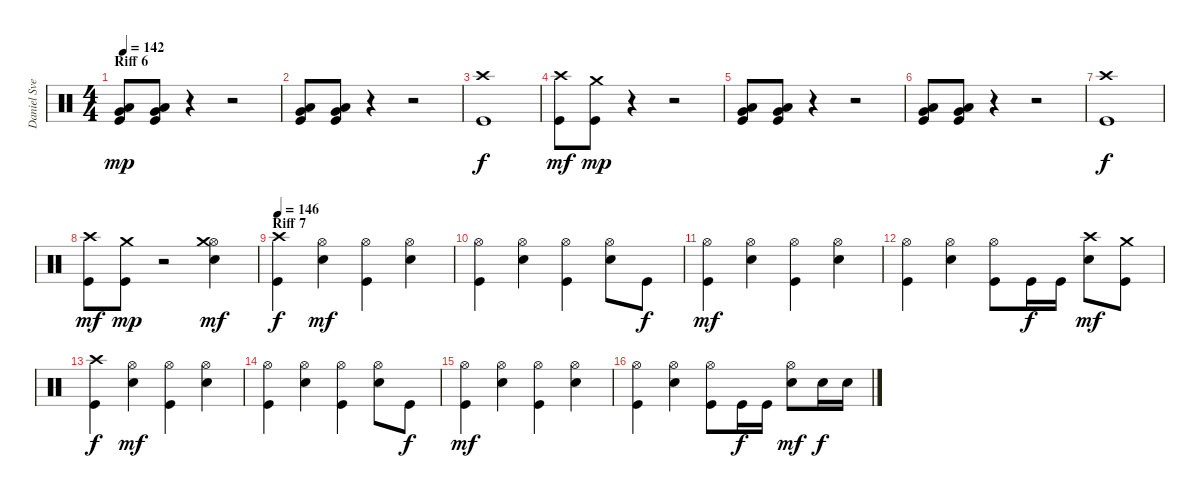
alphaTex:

\track ("Daniel Svensson" "Daniel Sve") {instrument percussion}
\staff {score}
\articulation defaults
\ts (4 4)
\section ("" "Riff 6")
\tempo 142
\clef neutral
\ks c
("Kick (hit)" "Very Low Tom (hit)" "Low Floor Tom (hit)").8{dy mp} ("Kick (hit)" "Very Low Tom (hit)" "Low Floor Tom (hit)").8 r.4 r.2 |
("Kick (hit)" "Very Low Tom (hit)" "Low Floor Tom (hit)").8 ("Kick (hit)" "Very Low Tom (hit)" "Low Floor Tom (hit)").8 r.4 r.2 |
("Kick (hit)" "Crash high (hit)").1{dy f} |
("Kick (hit)" "Crash high (hit)").8{dy mf} ("Kick (hit)" "Crash medium (hit)").8{dy mp} r.4 r.2 |
("Kick (hit)" "Very Low Tom (hit)" "Low Floor Tom (hit)").8 ("Kick (hit)" "Very Low Tom (hit)" "Low Floor Tom (hit)").8 r.4 r.2 |
("Kick (hit)" "Very Low Tom (hit)" "Low Floor Tom (hit)").8 ("Kick (hit)" "Very Low Tom (hit)" "Low Floor Tom (hit)").8 r.4 r.2 |
("Kick (hit)" "Crash high (hit)").1{dy f} |
("Kick (hit)" "Crash high (hit)").8{dy mf} ("Kick (hit)" "Crash medium (hit)").8{dy mp} r.2 ("Electric Snare (hit)" "Hi-Hat (open)" "Crash medium (hit)").4{dy mf} |
\section ("" "Riff 7")
\tempo 146
("Kick (hit)" "Crash high (hit)").4{dy f} ("Electric Snare (hit)" "Hi-Hat (open)").4{dy mf} ("Kick (hit)" "Hi-Hat (open)").4 ("Electric Snare (hit)" "Hi-Hat (open)").4 |
("Kick (hit)" "Hi-Hat (open)").4 ("Electric Snare (hit)" "Hi-Hat (open)").4 ("Kick (hit)" "Hi-Hat (open)").4 ("Electric Snare (hit)" "Hi-Hat (open)").8 "Kick (hit)".8{dy f} |
("Kick (hit)" "Hi-Hat (open)").4{dy mf} ("Electric Snare (hit)" "Hi-Hat (open)").4 ("Kick (hit)" "Hi-Hat (open)").4 ("Electric Snare (hit)" "Hi-Hat (open)").4 |
("Kick (hit)" "Hi-Hat (open)").4 ("Electric Snare (hit)" "Hi-Hat (open)").4 ("Kick (hit)" "Hi-Hat (open)").8 "Kick (hit)".16{dy f} "Kick (hit)".16 ("Electric Snare (hit)" "Crash high (hit)").8{dy mf} ("Kick (hit)" "Crash medium (hit)").8 |
("Kick (hit)" "Crash high (hit)").4{dy f} ("Electric Snare (hit)" "Hi-Hat (open)").4{dy mf} ("Kick (hit)" "Hi-Hat (open)").4 ("Electric Snare (hit)" "Hi-Hat (open)").4 |
("Kick (hit)" "Hi-Hat (open)").4 ("Electric Snare (hit)" "Hi-Hat (open)").4 ("Kick (hit)" "Hi-Hat (open)").4 ("Electric Snare (hit)" "Hi-Hat (open)").8 "Kick (hit)".8{dy f} |
("Kick (hit)" "Hi-Hat (open)").4{dy mf} ("Electric Snare (hit)" "Hi-Hat (open)").4 ("Kick (hit)" "Hi-Hat (open)").4 ("Electric Snare (hit)" "Hi-Hat (open)").4 |
("Kick (hit)" "Hi-Hat (open)").4 ("Electric Snare (hit)" "Hi-Hat (open)").4 ("Kick (hit)" "Hi-Hat (open)").8 "Kick (hit)".16{dy f} "Kick (hit)".16 ("Electric Snare (hit)" "Hi-Hat (open)").8{dy mf} "Electric Snare (hit)".16{dy f} "Electric Snare (hit)".16
